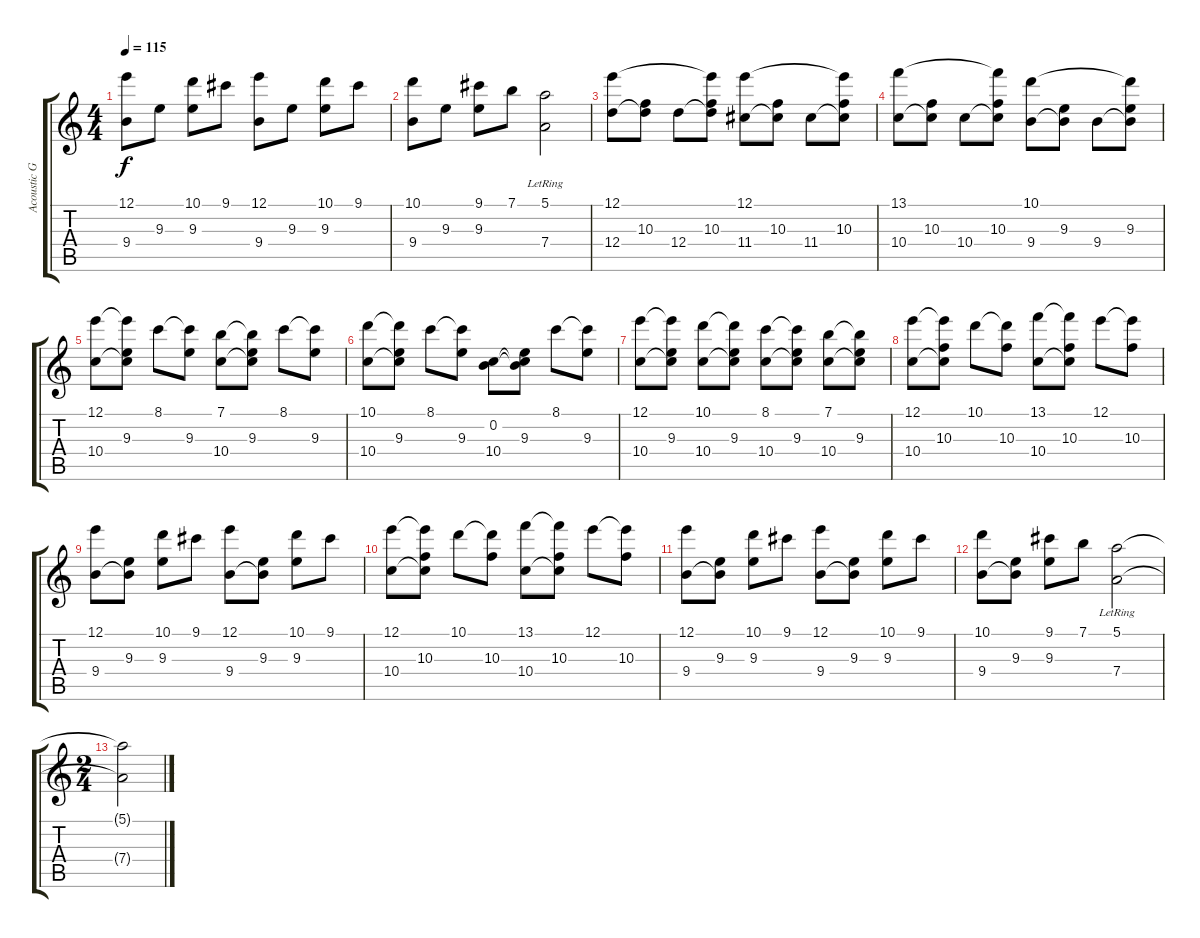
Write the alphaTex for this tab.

\track ("Acoustic Guitar #1" "Acoustic G") {instrument acousticguitarsteel}
\staff {score tabs}
\tuning (E4 B3 G3 D3 A2 E2) {hide}
\ts (4 4)
\tempo 115
\clef g2
\ks c
(12.1 9.4).8{dy f} 9.3.8 (10.1 9.3).8 9.1.8 (12.1 9.4).8 9.3.8 (10.1 9.3).8 9.1.8 |
(10.1 9.4).8 9.3.8 (9.1 9.3).8 7.1.8 (5.1{lr} 7.4).2 |
(12.1 12.4).8 (10.3 12.4{t}).8 12.4.8 (12.1{t} 10.3 12.4{t}).8 (12.1 11.4).8 (10.3 11.4{t}).8 11.4.8 (12.1{t} 10.3 11.4{t}).8 |
(13.1 10.4).8 (10.3 10.4{t}).8 10.4.8 (13.1{t} 10.3 10.4{t}).8 (10.1 9.4).8 (9.3 9.4{t}).8 9.4.8 (10.1{t} 9.3 9.4{t}).8 |
(12.1 10.4).8 (12.1{t} 9.3 10.4{t}).8 8.1.8 (8.1{t} 9.3).8 (7.1 10.4).8 (7.1{t} 9.3 10.4{t}).8 8.1.8 (8.1{t} 9.3).8 |
(10.1 10.4).8 (10.1{t} 9.3 10.4{t}).8 8.1.8 (8.1{t} 9.3).8 (0.2 10.4).8 (0.2{t} 9.3 10.4{t}).8 8.1.8 (8.1{t} 9.3).8 |
(12.1 10.4).8 (12.1{t} 9.3 10.4{t}).8 (10.1 10.4).8 (10.1{t} 9.3 10.4{t}).8 (8.1 10.4).8 (8.1{t} 9.3 10.4{t}).8 (7.1 10.4).8 (7.1{t} 9.3 10.4{t}).8 |
(12.1 10.4).8 (12.1{t} 10.3 10.4{t}).8 10.1.8 (10.1{t} 10.3).8 (13.1 10.4).8 (13.1{t} 10.3 10.4{t}).8 12.1.8 (12.1{t} 10.3).8 |
(12.1 9.4).8 (9.3 9.4{t}).8 (10.1 9.3).8 9.1.8 (12.1 9.4).8 (9.3 9.4{t}).8 (10.1 9.3).8 9.1.8 |
(12.1 10.4).8 (12.1{t} 10.3 10.4{t}).8 10.1.8 (10.1{t} 10.3).8 (13.1 10.4).8 (13.1{t} 10.3 10.4{t}).8 12.1.8 (12.1{t} 10.3).8 |
(12.1 9.4).8 (9.3 9.4{t}).8 (10.1 9.3).8 9.1.8 (12.1 9.4).8 (9.3 9.4{t}).8 (10.1 9.3).8 9.1.8 |
(10.1 9.4).8 (9.3 9.4{t}).8 (9.1 9.3).8 7.1.8 (5.1{lr} 7.4).2 |
\ts (2 4)
(5.1{t} 7.4{t}).2
